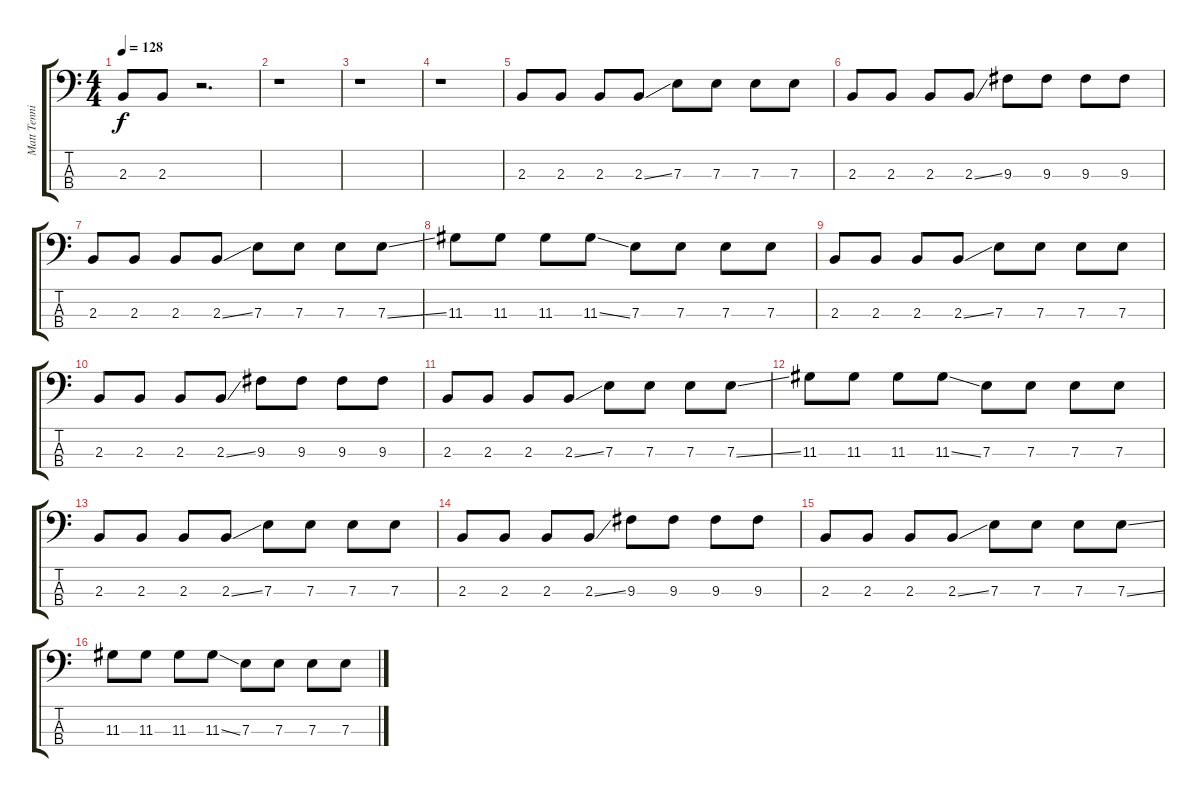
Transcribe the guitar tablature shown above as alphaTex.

\track ("Matt Tennikof" "Matt Tenni") {instrument electricbassfinger}
\staff {score tabs}
\tuning (G2 D2 A1 E1) {hide}
\ts (4 4)
\tempo 128
\clef f4
\ks c
2.3.8{dy f} 2.3.8 r.2{d} |
r.1 |
r.1 |
r.1 |
2.3.8 2.3.8 2.3.8 2.3{ss}.8 7.3.8 7.3.8 7.3.8 7.3.8 |
2.3.8 2.3.8 2.3.8 2.3{ss}.8 9.3.8 9.3.8 9.3.8 9.3.8 |
2.3.8 2.3.8 2.3.8 2.3{ss}.8 7.3.8 7.3.8 7.3.8 7.3{ss}.8 |
11.3.8 11.3.8 11.3.8 11.3{ss}.8 7.3.8 7.3.8 7.3.8 7.3.8 |
2.3.8 2.3.8 2.3.8 2.3{ss}.8 7.3.8 7.3.8 7.3.8 7.3.8 |
2.3.8 2.3.8 2.3.8 2.3{ss}.8 9.3.8 9.3.8 9.3.8 9.3.8 |
2.3.8 2.3.8 2.3.8 2.3{ss}.8 7.3.8 7.3.8 7.3.8 7.3{ss}.8 |
11.3.8 11.3.8 11.3.8 11.3{ss}.8 7.3.8 7.3.8 7.3.8 7.3.8 |
2.3.8 2.3.8 2.3.8 2.3{ss}.8 7.3.8 7.3.8 7.3.8 7.3.8 |
2.3.8 2.3.8 2.3.8 2.3{ss}.8 9.3.8 9.3.8 9.3.8 9.3.8 |
2.3.8 2.3.8 2.3.8 2.3{ss}.8 7.3.8 7.3.8 7.3.8 7.3{ss}.8 |
11.3.8 11.3.8 11.3.8 11.3{ss}.8 7.3.8 7.3.8 7.3.8 7.3.8
